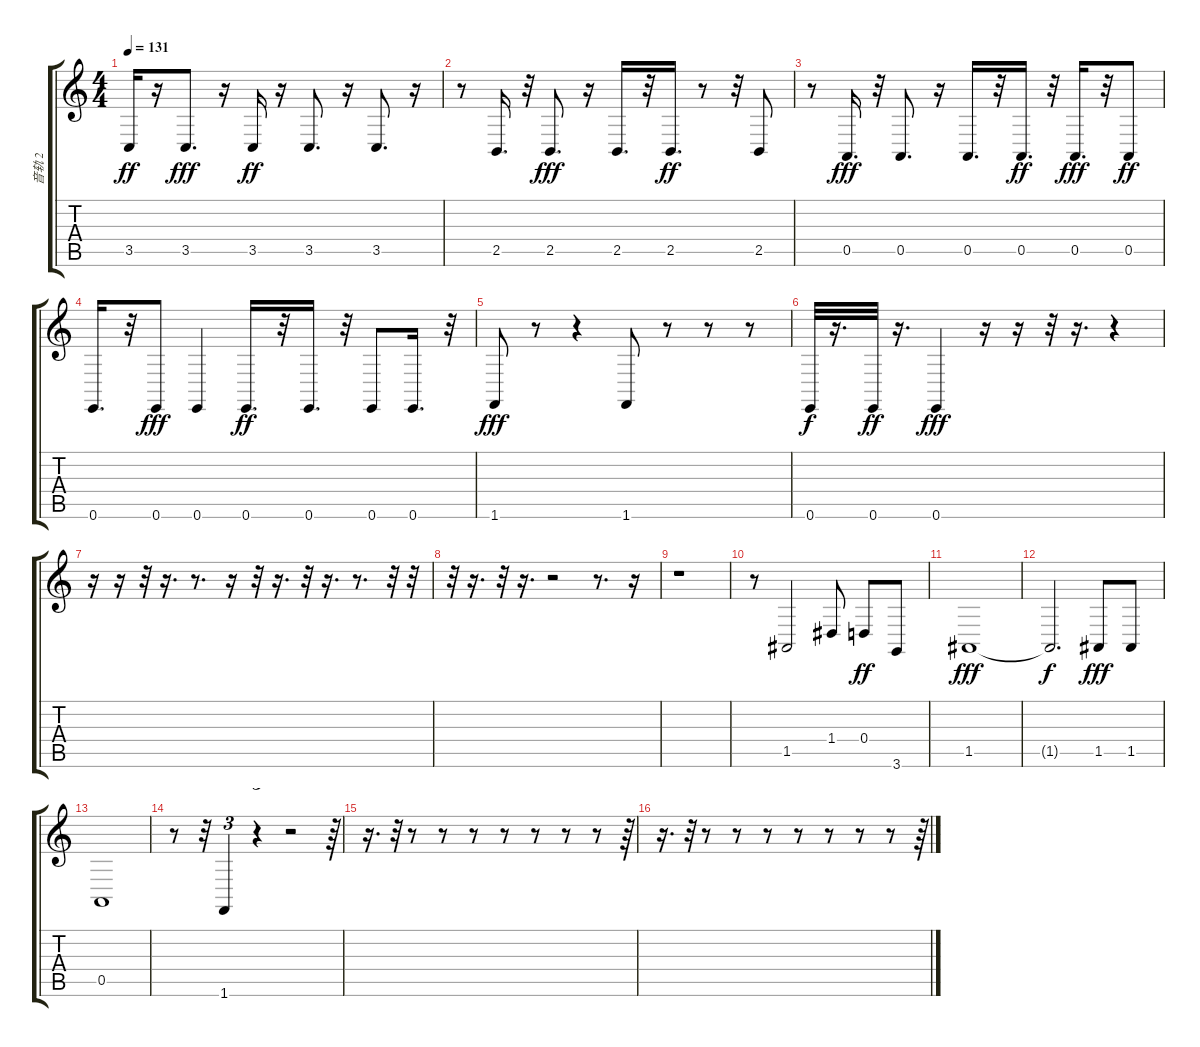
\track ("音轨 2" "音轨 2") {instrument synthbrass2}
\staff {score tabs}
\tuning (E4 B3 G3 D3 A2 E2) {hide}
\ts (4 4)
\tempo 131
\clef g2
\ks c
3.5.16{dy ff} r.16 3.5.8{d dy fff} r.16 3.5.16{dy ff} r.16 3.5.8{d} r.16 3.5.8{d} r.16 |
r.8 2.5.16{d} r.32 2.5.8{d dy fff} r.16 2.5.16{d} r.32 2.5.16{d dy ff} r.8 r.32 2.5.8 |
r.8 0.5.16{d dy fff} r.32 0.5.8{d} r.16 0.5.16{d} r.32 0.5.16{d dy ff} r.32 0.5.16{d dy fff} r.32 0.5.8{dy ff} |
0.6.16{d} r.32 0.6.8{dy fff} 0.6.4 0.6.16{d dy ff} r.32 0.6.16{d} r.32 0.6.8 0.6.16{d} r.32 |
1.6.8{dy fff} r.8 r.4 1.6.8 r.8 r.8 r.8 |
0.6.32{dy f} r.16{d} 0.6.32{dy ff} r.16{d} 0.6.4{dy fff} r.16 r.16 r.32 r.16{d} r.4 |
r.16 r.16 r.32 r.16{d} r.8{d} r.16 r.32 r.16{d} r.32 r.16{d} r.8{d} r.32 r.32 |
r.32 r.16{d} r.32 r.16{d} r.2 r.8{d} r.16 |
r.1 |
r.8 1.5.2 1.4.8 0.4.8{dy ff} 3.6.8 |
1.5.1{dy fff} |
1.5{t}.2{d dy f} 1.5.8{dy fff} 1.5.8 |
0.5.1 |
r.8 r.32 1.6.4{tu (3 2)} r.4{tu (3 2)} r.2 r.64{tu (3 2)} |
r.16{d} r.32{tu (3 2)} r.8 r.8 r.8 r.8 r.8 r.8 r.8 r.64{tu (3 2)} |
r.16{d} r.32{tu (3 2)} r.8 r.8 r.8 r.8 r.8 r.8 r.8 r.64{tu (3 2)}
